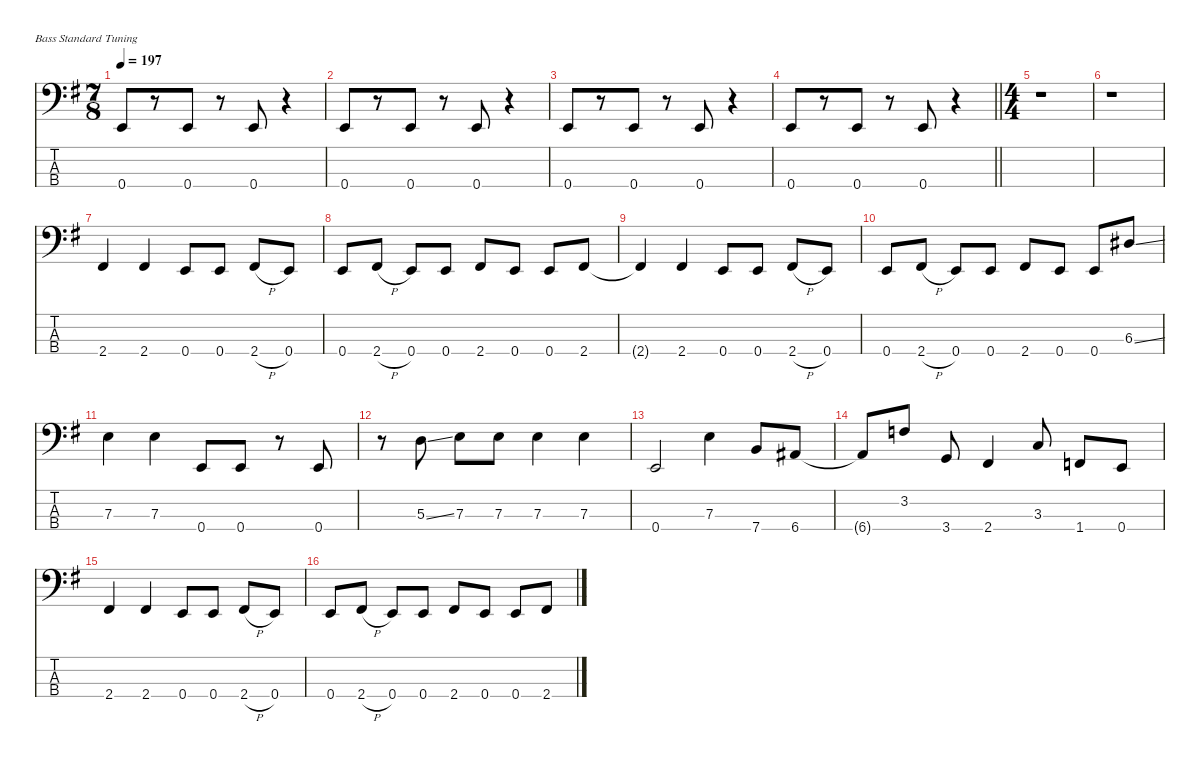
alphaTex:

\defaultSystemsLayout 4
\hideDynamics
\bracketExtendMode nobrackets
\singleTrackTrackNamePolicy hidden
\multiTrackTrackNamePolicy hidden
\firstSystemTrackNameMode fullname
\firstSystemTrackNameOrientation horizontal
\otherSystemsTrackNameOrientation horizontal
\track ("Bass" "el.bs.") {defaultSystemsLayout 4 instrument electricbassfinger}
\staff {score tabs}
\tuning (G2 D2 A1 E1)
\ts (7 8)
\tempo 197
\clef f4
\ks eminor
0.4{acc forcenatural}.8{dy f instrument slapbass2 beam Up} r.8{beam Up} 0.4{acc forcenatural}.8{beam Up} r.8{beam Up} 0.4{acc forcenatural}.8{beam Up} r.4{beam Up} |
0.4{acc forcenatural}.8{beam Up} r.8{beam Up} 0.4{acc forcenatural}.8{beam Up} r.8{beam Up} 0.4{acc forcenatural}.8{beam Up} r.4{beam Up} |
0.4{acc forcenatural}.8{beam Up} r.8{beam Up} 0.4{acc forcenatural}.8{beam Up} r.8{beam Up} 0.4{acc forcenatural}.8{beam Up} r.4{beam Up} |
\barLineRight lightlight
0.4{acc forcenatural}.8{beam Up} r.8{beam Up} 0.4{acc forcenatural}.8{beam Up} r.8{beam Up} 0.4{acc forcenatural}.8{beam Up} r.4{beam Up} |
\ts (4 4)
\beaming (8 2 2 2 2)
r.1{beam Down} |
r.1{beam Down} |
2.4{acc #}.4{instrument electricbassfinger beam Up} 2.4{acc #}.4{beam Up} 0.4{acc forcenatural}.8{beam Up} 0.4{acc forcenatural}.8{beam Up} 2.4{h acc #}.8{beam Up} 0.4{acc forcenatural}.8{beam Up} |
0.4{acc forcenatural}.8{beam Up} 2.4{h acc #}.8{beam Up} 0.4{acc forcenatural}.8{beam Up} 0.4{acc forcenatural}.8{beam Up} 2.4{acc #}.8{beam Up} 0.4{acc forcenatural}.8{beam Up} 0.4{acc forcenatural}.8{beam Up} 2.4{acc #}.8{beam Up} |
2.4{t acc #}.4{beam Up} 2.4{acc #}.4{beam Up} 0.4{acc forcenatural}.8{beam Up} 0.4{acc forcenatural}.8{beam Up} 2.4{h acc #}.8{beam Up} 0.4{acc forcenatural}.8{beam Up} |
0.4{acc forcenatural}.8{beam Up} 2.4{h acc #}.8{beam Up} 0.4{acc forcenatural}.8{beam Up} 0.4{acc forcenatural}.8{beam Up} 2.4{acc #}.8{beam Up} 0.4{acc forcenatural}.8{beam Up} 0.4{acc forcenatural}.8{beam Up} 6.3{ss acc #}.8{beam Up} |
7.3{acc forcenatural}.4{beam Down} 7.3{acc forcenatural}.4{beam Down} 0.4{acc forcenatural}.8{beam Up} 0.4{acc forcenatural}.8{beam Up} r.8{beam Up} 0.4{acc forcenatural}.8{beam Up} |
r.8{beam Down} 5.3{ss acc forcenatural}.8{beam Down} 7.3{acc forcenatural}.8{beam Down} 7.3{acc forcenatural}.8{beam Down} 7.3{acc forcenatural}.4{beam Down} 7.3{acc forcenatural}.4{beam Down} |
0.4{acc forcenatural}.2{beam Up} 7.3{acc forcenatural}.4{beam Down} 7.4{acc forcenatural}.8{beam Up} 6.4{acc #}.8{beam Up} |
6.4{t acc #}.8{beam Up} 3.2{acc forcenatural}.8{beam Up} 3.4{acc forcenatural}.8{beam Up} 2.4{acc #}.4{beam Up} 3.3{acc forcenatural}.8{beam Up} 1.4{acc forcenatural}.8{beam Up} 0.4{acc forcenatural}.8{beam Up} |
2.4{acc #}.4{beam Up} 2.4{acc #}.4{beam Up} 0.4{acc forcenatural}.8{beam Up} 0.4{acc forcenatural}.8{beam Up} 2.4{h acc #}.8{beam Up} 0.4{acc forcenatural}.8{beam Up} |
0.4{acc forcenatural}.8{beam Up} 2.4{h acc #}.8{beam Up} 0.4{acc forcenatural}.8{beam Up} 0.4{acc forcenatural}.8{beam Up} 2.4{acc #}.8{beam Up} 0.4{acc forcenatural}.8{beam Up} 0.4{acc forcenatural}.8{beam Up} 2.4{acc #}.8{beam Up}
